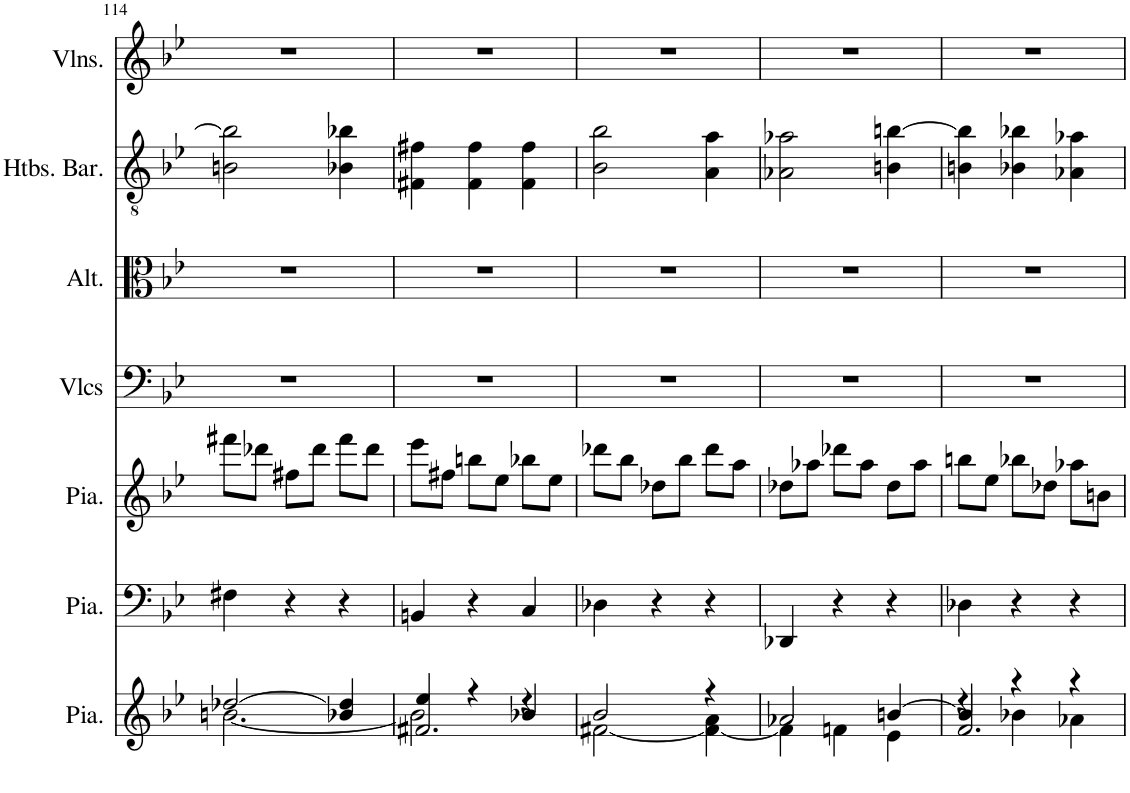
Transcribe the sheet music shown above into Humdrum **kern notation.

**kern	**kern	**kern	**kern	**kern	**kern	**kern
*part7	*part6	*part5	*part4	*part3	*part2	*part1
*staff7	*staff6	*staff5	*staff4	*staff3	*staff2	*staff1
*I"Piano, Organ	*I"Piano, Pedals	*I"Piano, Organ	*I"Violoncelles, Bass	*I"Altos, Tenor	*I"Hautbois Baryton, Alto	*I"Violons, Soprano
*I'Pia.	*I'Pia.	*I'Pia.	*I'Vlcs	*I'Alt.	*I'Htbs. Bar.	*I'Vlns.
!!LO:PB:g=z
*clefG2	*clefF4	*clefG2	*clefF4	*clefC3	*clefGv2	*clefG2
*k[b-e-]	*k[b-e-]	*k[b-e-]	*k[b-e-]	*k[b-e-]	*k[b-e-]	*k[b-e-]
*M3/4	*M3/4	*M3/4	*M3/4	*M3/4	*M3/4	*M3/4
=114	=114	=114	=114	=114	=114	=114
*^	*	*	*	*	*	*
[2dd-X/	[2.bn\	4F#X\	8fff#X\L	2.r	2.r	2Bn\ 2b\]	2.r
.	.	.	8ddd-X\J	.	.	.	.
.	.	4r	8ff#X\L	.	.	.	.
.	.	.	8ddd-\J	.	.	.	.
4b-X/ 4dd-/]	.	4r	8fff#\L	.	.	4B-X\ 4b-X\	.
.	.	.	8ddd-\J	.	.	.	.
=115	=115	=115	=115	=115	=115	=115	=115
*	*^	*	*	*	*	*	*
4ee-/	2b\]	2.f#X/	4BBn/	8eee-\L	2.r	2.r	4F#X\ 4f#X\	2.r
.	.	.	.	8ff#X\J	.	.	.	.
4r	.	.	4r	8bbn\L	.	.	4F#\ 4f#\	.
.	.	.	.	8ee-\J	.	.	.	.
4b-X/	4r	.	4C/	8bb-X\L	.	.	4F#\ 4f#\	.
.	.	.	.	8ee-\J	.	.	.	.
*	*v	*v	*	*	*	*	*	*
=116	=116	=116	=116	=116	=116	=116	=116
2b-/	[2f#X\	4D-X\	8ddd-X\L	2.r	2.r	2B-\ 2b-\	2.r
.	.	.	8bb-\J	.	.	.	.
.	.	4r	8dd-X\L	.	.	.	.
.	.	.	8bb-\J	.	.	.	.
4r	4f#\_ 4a\	4r	8ddd-\L	.	.	4A\ 4a\	.
.	.	.	8aa\J	.	.	.	.
=117	=117	=117	=117	=117	=117	=117	=117
2a-X/	4f#\]	4DD-X/	8dd-X\L	2.r	2.r	2A-X\ 2a-X\	2.r
.	.	.	8aa-X\J	.	.	.	.
.	4fn\	4r	8ddd-X\L	.	.	.	.
.	.	.	8aa-\J	.	.	.	.
[4bn/	4e-\	4r	8dd-\L	.	.	4Bn\ [4bn\	.
.	.	.	8aa-\J	.	.	.	.
=118	=118	=118	=118	=118	=118	=118	=118
*	*^	*	*	*	*	*	*
4b/]	4r	2.f/	4D-X\	8bbn\L	2.r	2.r	4Bn\ 4b\]	2.r
.	.	.	.	8ee-\J	.	.	.	.
4r	4b-X\	.	4r	8bb-X\L	.	.	4B-X\ 4b-X\	.
.	.	.	.	8dd-X\J	.	.	.	.
4r	4a-X\	.	4r	8aa-X\L	.	.	4A-X\ 4a-X\	.
.	.	.	.	8bn\J	.	.	.	.
*v	*v	*v	*	*	*	*	*	*
=	=	=	=	=	=	=
*-	*-	*-	*-	*-	*-	*-
